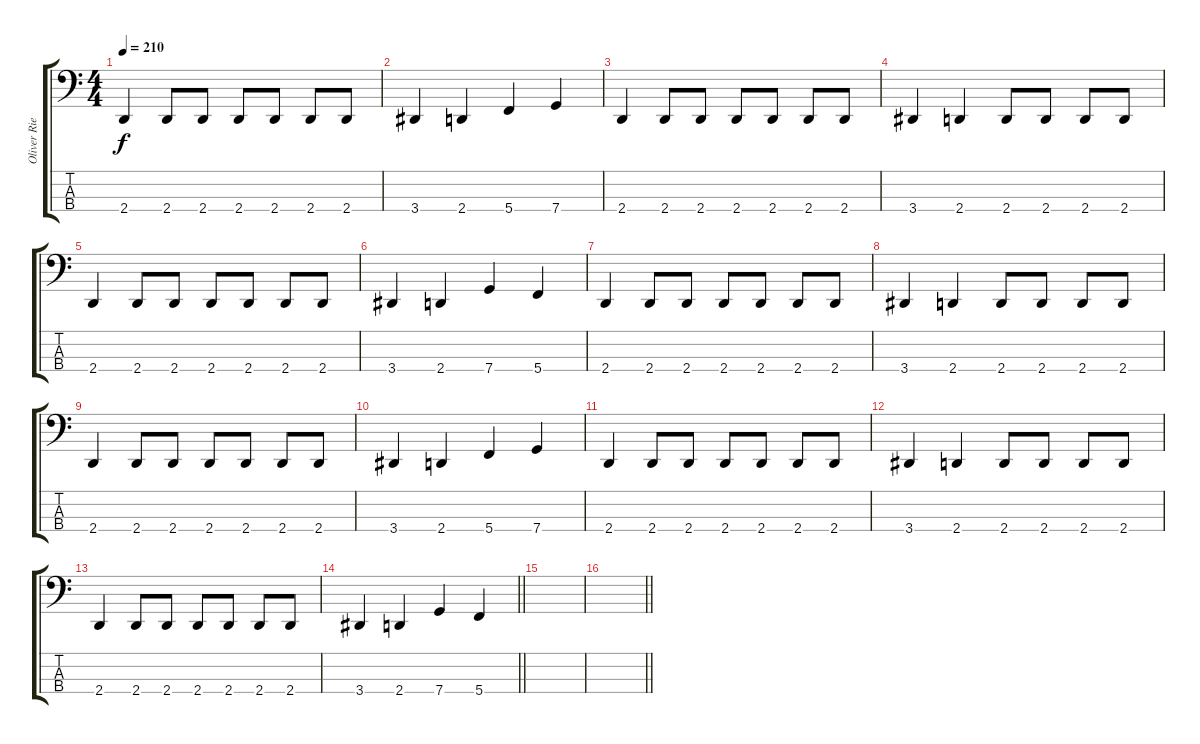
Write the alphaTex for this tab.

\track ("Oliver Riedel" "Oliver Rie") {instrument electricbassfinger}
\staff {score tabs}
\tuning (E2 C2 G1 C1) {hide}
\ts (4 4)
\tempo 210
\clef f4
\ks c
2.4.4{dy f} 2.4.8 2.4.8 2.4.8 2.4.8 2.4.8 2.4.8 |
3.4.4 2.4.4 5.4.4 7.4.4 |
2.4.4 2.4.8 2.4.8 2.4.8 2.4.8 2.4.8 2.4.8 |
3.4.4 2.4.4 2.4.8 2.4.8 2.4.8 2.4.8 |
2.4.4 2.4.8 2.4.8 2.4.8 2.4.8 2.4.8 2.4.8 |
3.4.4 2.4.4 7.4.4 5.4.4 |
2.4.4 2.4.8 2.4.8 2.4.8 2.4.8 2.4.8 2.4.8 |
3.4.4 2.4.4 2.4.8 2.4.8 2.4.8 2.4.8 |
2.4.4 2.4.8 2.4.8 2.4.8 2.4.8 2.4.8 2.4.8 |
3.4.4 2.4.4 5.4.4 7.4.4 |
2.4.4 2.4.8 2.4.8 2.4.8 2.4.8 2.4.8 2.4.8 |
3.4.4 2.4.4 2.4.8 2.4.8 2.4.8 2.4.8 |
2.4.4 2.4.8 2.4.8 2.4.8 2.4.8 2.4.8 2.4.8 |
\barLineRight lightlight
3.4.4 2.4.4 7.4.4 5.4.4 |
\section ("" "")
|
\barLineRight lightlight
